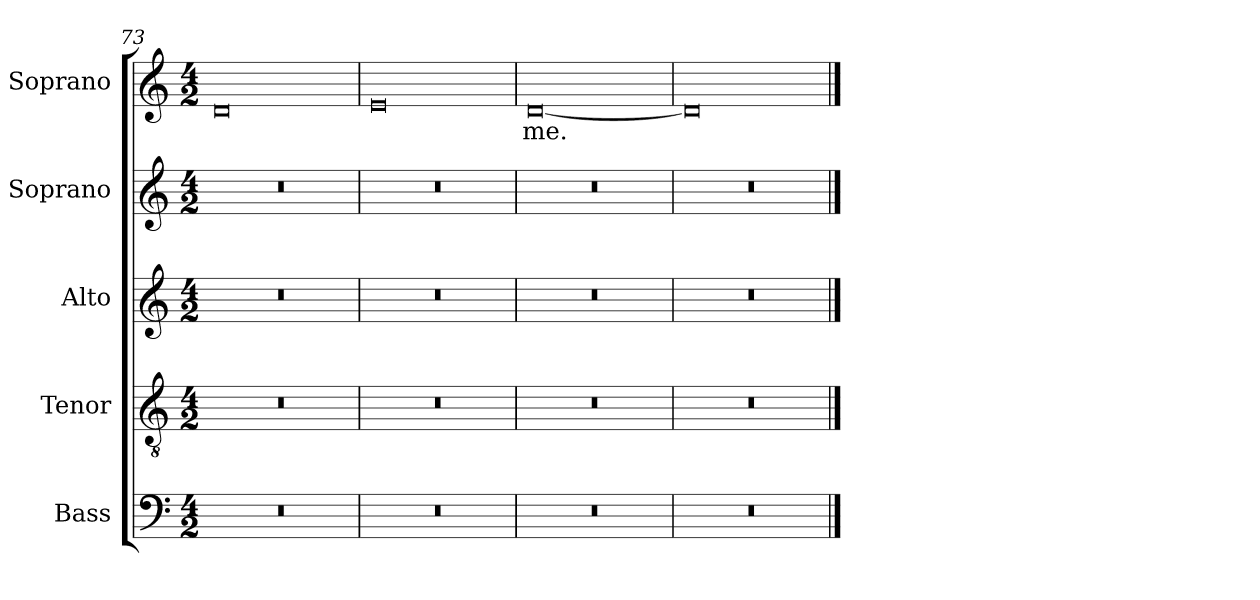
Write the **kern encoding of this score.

**kern	**kern	**kern	**kern	**kern	**text
*part5	*part4	*part3	*part2	*part1	*part1
*staff5	*staff4	*staff3	*staff2	*staff1	*staff1
*I"Bass	*I"Tenor	*I"Alto	*I"Soprano	*I"Soprano	*
*I'B.	*I'T.	*I'A.	*I'S.	*I'S.	*
*clefF4	*clefGv2	*clefG2	*clefG2	*clefG2	*
*	*ITrd7c12	*	*	*	*
*k[]	*k[]	*k[]	*k[]	*k[]	*
*C:	*C:	*C:	*C:	*C:	*
*M4/2	*M4/2	*M4/2	*M4/2	*M4/2	*
=73	=73	=73	=73	=73	=73
!LO:N:vis=1	!LO:N:vis=1	!LO:N:vis=1	!LO:N:vis=1	!	!
0r	0r	0r	0r	0di	.
=74	=74	=74	=74	=74	=74
!LO:N:vis=1	!LO:N:vis=1	!LO:N:vis=1	!LO:N:vis=1	!	!
0r	0r	0r	0r	0ei	.
=75	=75	=75	=75	=75	=75
!LO:N:vis=1	!LO:N:vis=1	!LO:N:vis=1	!LO:N:vis=1	!	!
!	!	!	!	!	!LO:LY:b:color=#000000
0r	0r	0r	0r	[0di	me.
=76	=76	=76	=76	=76	=76
!LO:N:vis=1	!LO:N:vis=1	!LO:N:vis=1	!LO:N:vis=1	!	!
0r	0r	0r	0r	0di]	.
==	==	==	==	==	==
*-	*-	*-	*-	*-	*-
